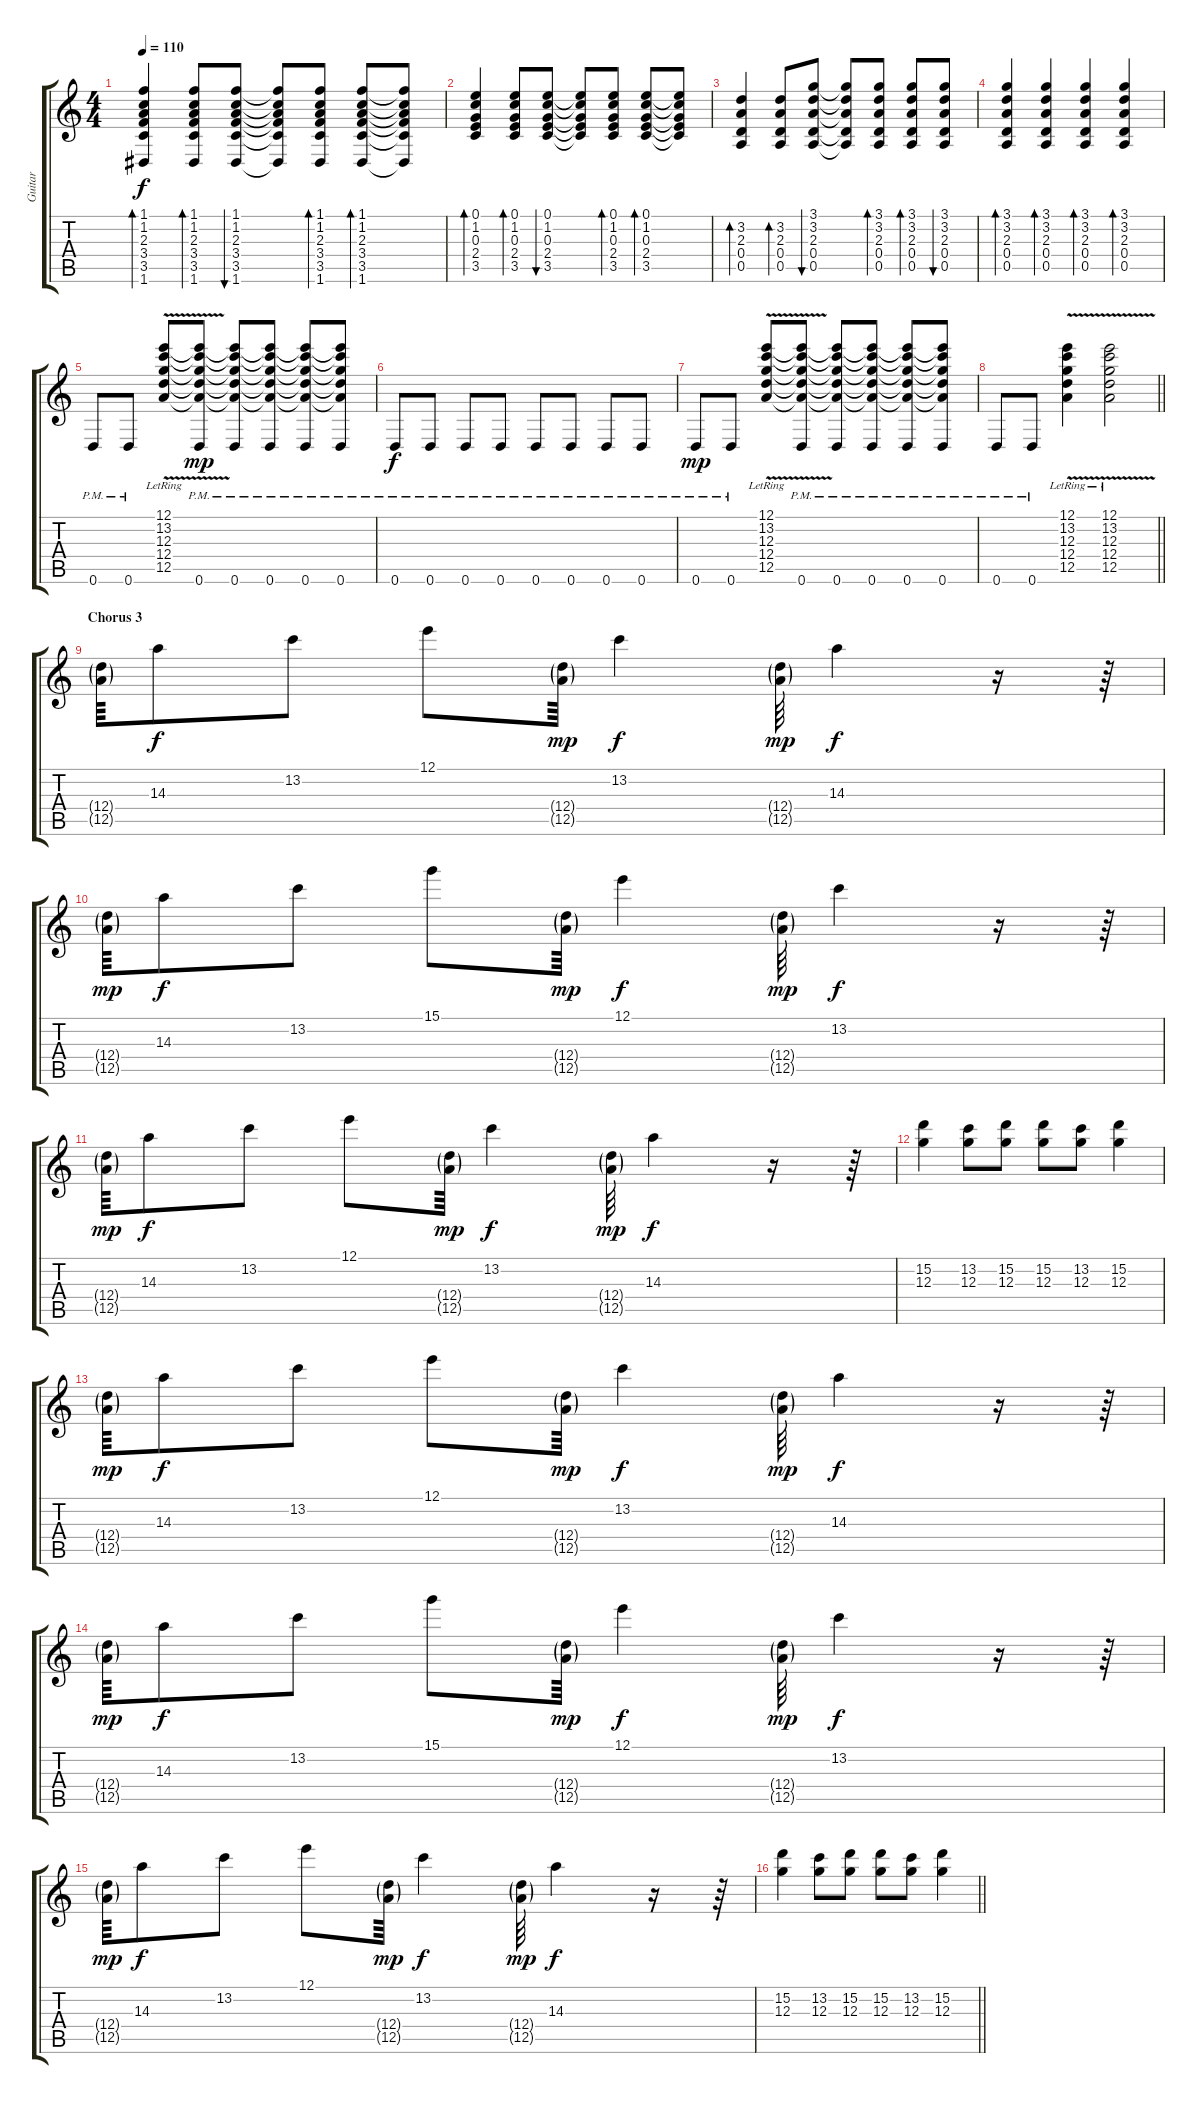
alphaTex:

\track ("Guitar" "Guitar") {instrument acousticguitarsteel}
\staff {score tabs}
\tuning (E4 B3 G3 D3 A2 D2) {hide}
\ts (4 4)
\tempo 110
\clef g2
\ks c
(1.1 1.2 2.3 3.4 3.5 1.6).4{bd 30 dy f volume 10 instrument acousticguitarsteel} (1.1 1.2 2.3 3.4 3.5 1.6).8{bd 30} (1.1 1.2 2.3 3.4 3.5 1.6).8{bu 30} (1.1{t} 1.2{t} 2.3{t} 3.4{t} 3.5{t} 1.6{t}).8 (1.1 1.2 2.3 3.4 3.5 1.6).8{bd 30} (1.1 1.2 2.3 3.4 3.5 1.6).8{bd 30} (1.1{t} 1.2{t} 2.3{t} 3.4{t} 3.5{t} 1.6{t}).8 |
(0.1 1.2 0.3 2.4 3.5).4{bd 30} (0.1 1.2 0.3 2.4 3.5).8{bd 30} (0.1 1.2 0.3 2.4 3.5).8{bu 30} (0.1{t} 1.2{t} 0.3{t} 2.4{t} 3.5{t}).8 (0.1 1.2 0.3 2.4 3.5).8{bd 30} (0.1 1.2 0.3 2.4 3.5).8{bd 30} (0.1{t} 1.2{t} 0.3{t} 2.4{t} 3.5{t}).8 |
(3.2 2.3 0.4 0.5).4{bd 30} (3.2 2.3 0.4 0.5).8{bd 30} (3.1 3.2 2.3 0.4 0.5).8{bu 30} (3.1{t} 3.2{t} 2.3{t} 0.4{t} 0.5{t}).8 (3.1 3.2 2.3 0.4 0.5).8{bd 30} (3.1 3.2 2.3 0.4 0.5).8{bd 30} (3.1 3.2 2.3 0.4 0.5).8{bu 30} |
(3.1 3.2 2.3 0.4 0.5).4{bd 30} (3.1 3.2 2.3 0.4 0.5).4{bd 30} (3.1 3.2 2.3 0.4 0.5).4{bd 30} (3.1 3.2 2.3 0.4 0.5).4{bd 30} |
0.6{pm}.8{volume 16 instrument acousticguitarsteel} 0.6{pm}.8 (12.1{v lr} 13.2 12.3 12.4 12.5).8 (12.1{t} 13.2{t} 12.3{t} 12.4{t} 12.5{t} 0.6{pm}).8{dy mp} (12.1{t} 13.2{t} 12.3{t} 12.4{t} 12.5{t} 0.6{pm}).8 (12.1{t} 13.2{t} 12.3{t} 12.4{t} 12.5{t} 0.6{pm}).8 (12.1{t} 13.2{t} 12.3{t} 12.4{t} 12.5{t} 0.6{pm}).8 (12.1{t} 13.2{t} 12.3{t} 12.4{t} 12.5{t} 0.6{pm}).8 |
0.6{pm}.8{dy f} 0.6{pm}.8 0.6{pm}.8 0.6{pm}.8 0.6{pm}.8 0.6{pm}.8 0.6{pm}.8 0.6{pm}.8 |
0.6{pm}.8{dy mp} 0.6{pm}.8 (12.1{v lr} 13.2 12.3 12.4 12.5).8 (12.1{t} 13.2{t} 12.3{t} 12.4{t} 12.5{t} 0.6{pm}).8 (12.1{t} 13.2{t} 12.3{t} 12.4{t} 12.5{t} 0.6{pm}).8 (12.1{t} 13.2{t} 12.3{t} 12.4{t} 12.5{t} 0.6{pm}).8 (12.1{t} 13.2{t} 12.3{t} 12.4{t} 12.5{t} 0.6{pm}).8 (12.1{t} 13.2{t} 12.3{t} 12.4{t} 12.5{t} 0.6{pm}).8 |
\barLineRight lightlight
0.6{pm}.8 0.6{pm}.8 (12.1{v lr} 13.2 12.3 12.4 12.5).4 (12.1 13.2 12.3 12.4 12.5{v lr}).2 |
\section ("" "Chorus 3")
(12.4{g} 12.5{g}).64 14.3.8{dy f} 13.2.8 12.1.8 (12.4{g} 12.5{g}).64{dy mp} 13.2.4{dy f} (12.4{g} 12.5{g}).64{dy mp} 14.3.4{dy f} r.16 r.64 |
(12.4{g} 12.5{g}).64{dy mp} 14.3.8{dy f} 13.2.8 15.1.8 (12.4{g} 12.5{g}).64{dy mp} 12.1.4{dy f} (12.4{g} 12.5{g}).64{dy mp} 13.2.4{dy f} r.16 r.64 |
(12.4{g} 12.5{g}).64{dy mp} 14.3.8{dy f} 13.2.8 12.1.8 (12.4{g} 12.5{g}).64{dy mp} 13.2.4{dy f} (12.4{g} 12.5{g}).64{dy mp} 14.3.4{dy f} r.16 r.64 |
(15.2 12.3).4 (13.2 12.3).8 (15.2 12.3).8 (15.2 12.3).8 (13.2 12.3).8 (15.2 12.3).4 |
(12.4{g} 12.5{g}).64{dy mp} 14.3.8{dy f} 13.2.8 12.1.8 (12.4{g} 12.5{g}).64{dy mp} 13.2.4{dy f} (12.4{g} 12.5{g}).64{dy mp} 14.3.4{dy f} r.16 r.64 |
(12.4{g} 12.5{g}).64{dy mp} 14.3.8{dy f} 13.2.8 15.1.8 (12.4{g} 12.5{g}).64{dy mp} 12.1.4{dy f} (12.4{g} 12.5{g}).64{dy mp} 13.2.4{dy f} r.16 r.64 |
(12.4{g} 12.5{g}).64{dy mp} 14.3.8{dy f} 13.2.8 12.1.8 (12.4{g} 12.5{g}).64{dy mp} 13.2.4{dy f} (12.4{g} 12.5{g}).64{dy mp} 14.3.4{dy f} r.16 r.64 |
\barLineRight lightlight
(15.2 12.3).4 (13.2 12.3).8 (15.2 12.3).8 (15.2 12.3).8 (13.2 12.3).8 (15.2 12.3).4
